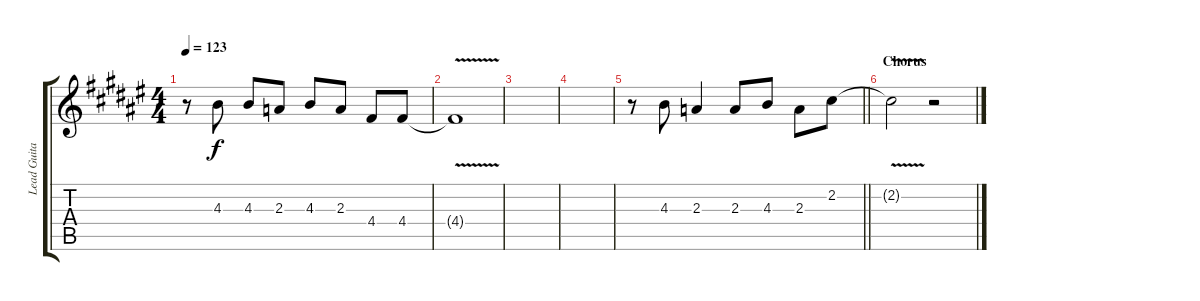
\track ("Lead Guitar" "Lead Guita") {instrument overdrivenguitar}
\staff {score tabs}
\tuning (E4 B3 G3 D3 A2 E2) {hide}
\ts (4 4)
\tempo 123
\clef g2
\ks f#
r.8{dy f} 4.3.8 4.3.8 2.3.8 4.3.8 2.3.8 4.4.8 4.4.8 |
4.4{v t}.1 |
|
|
\barLineRight lightlight
r.8 4.3.8 2.3.4 2.3.8 4.3.8 2.3.8 2.2.8 |
\section ("" "Chorus")
2.2{v t}.2 r.2
